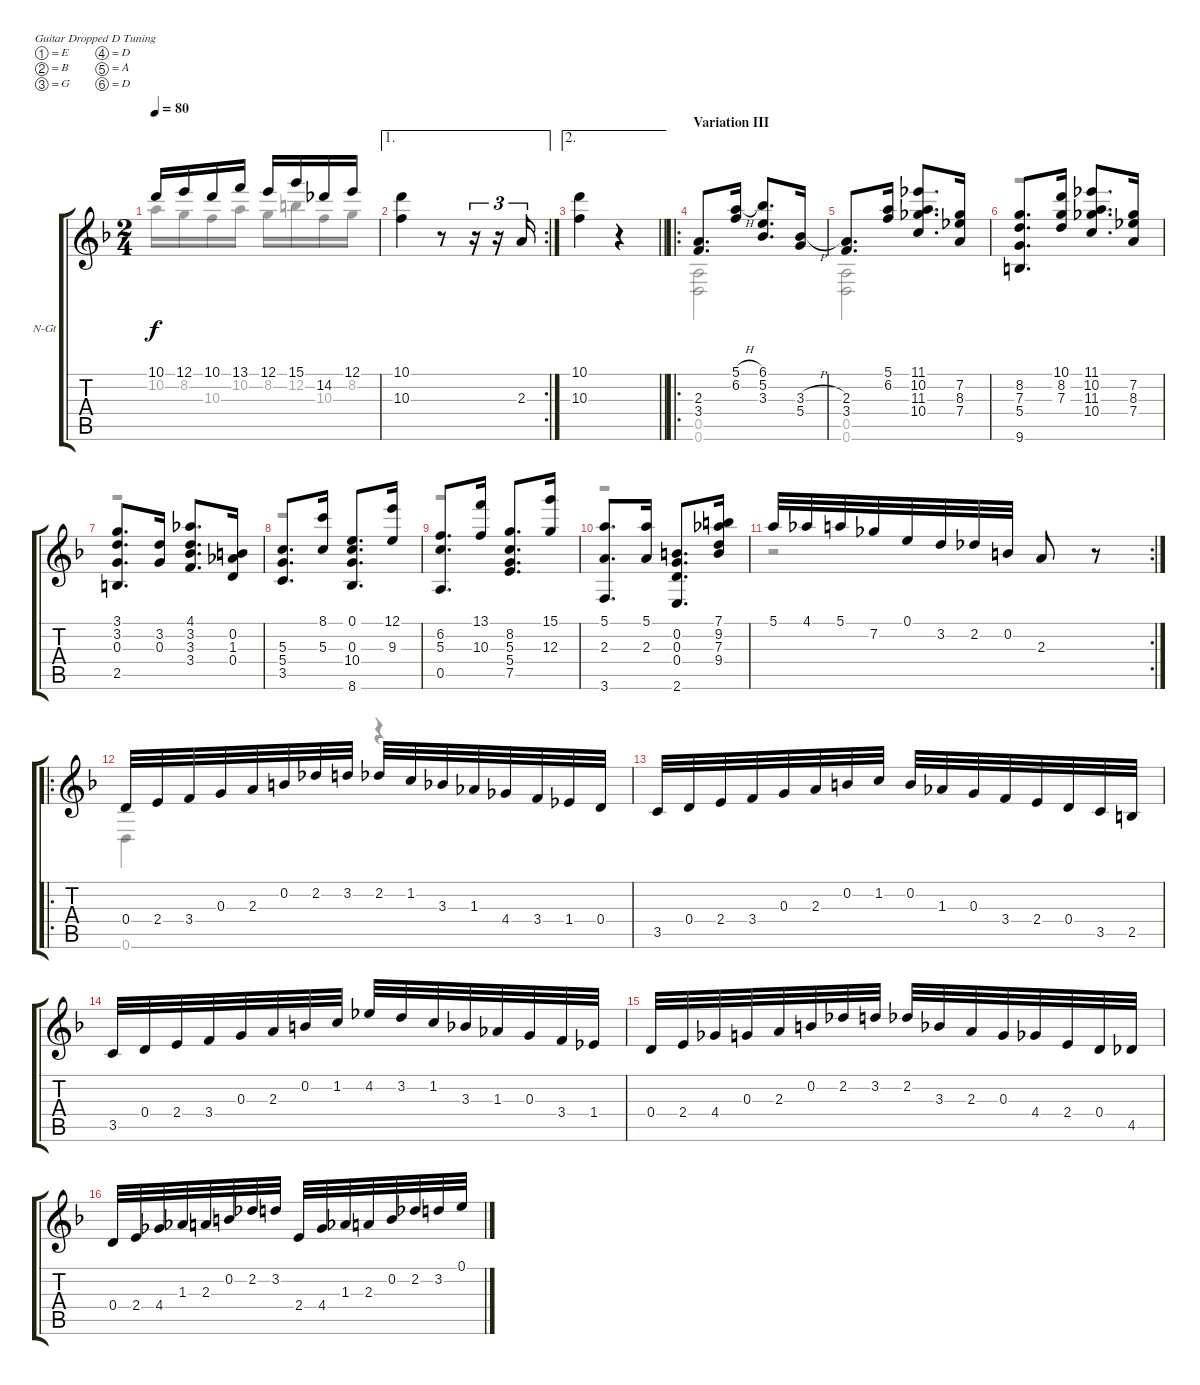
\bracketExtendMode groupsimilarinstruments
\firstSystemTrackNameOrientation horizontal
\otherSystemsTrackNameOrientation horizontal
\track ("Guitar 1" "N-Gt") {instrument acousticguitarnylon}
\staff {score tabs}
\tuning (E4 B3 G3 D3 A2 D2)
\voice
\ts (2 4)
\tempo 80
\clef g2
\ks f
10.1.16{dy f} 12.1.16 10.1.16 13.1.16 12.1.16 15.1.16 14.2.16 12.1.16 |
\ae 1
\rc 2
(10.1 10.3).4 r.8 r.16{tu (3 2)} r.16{tu (3 2)} 2.3.16{tu (3 2)} |
\ae 2
\barLineRight lightlight
(10.1 10.3).4 r.4 |
\ro
\section ("" "Variation III")
(2.3 3.4).8{d} (5.1{h} 6.2).16 (6.1 5.2 3.3).8{d} (3.3{h} 5.4).16 |
(2.3 3.4).8{d} (5.1 6.2).16 (11.1 10.2 11.3 10.4).8{d} (7.2 8.3 7.4).16 |
(8.2 7.3 5.4 9.6).8{d} (10.1 8.2 7.3).16 (11.1 10.2 11.3 10.4).8{d} (7.2 8.3 7.4).16 |
(3.1 3.2 0.3 2.5).8{d} (3.2 0.3).16 (4.1 3.2 3.3 3.4).8{d} (0.2 1.3 0.4).16 |
(5.3 5.4 3.5).8{d} (8.1 5.3).16 (0.1 0.3 10.4 8.6).8{d} (12.1 9.3).16 |
(6.2 5.3 0.5).8{d} (13.1 10.3).16 (8.2 5.3 5.4 7.5).8{d} (15.1 12.3).16 |
(5.1 2.3 3.6).8{d} (5.1 2.3).16 (0.2 0.3 0.4 2.6).8{d} (7.1 9.2 7.3 9.4).16 |
\rc 2
5.1.32 4.1.32 5.1.32 7.2.32 0.1.32 3.2.32 2.2.32 0.2.32 2.3.8 r.8 |
\ro
0.4.32 2.4.32 3.4.32 0.3.32 2.3.32 0.2.32 2.2.32 3.2.32 2.2.32 1.2.32 3.3.32 1.3.32 4.4.32 3.4.32 1.4.32 0.4.32 |
3.5.32 0.4.32 2.4.32 3.4.32 0.3.32 2.3.32 0.2.32 1.2.32 0.2.32 1.3.32 0.3.32 3.4.32 2.4.32 0.4.32 3.5.32 2.5.32 |
3.5.32 0.4.32 2.4.32 3.4.32 0.3.32 2.3.32 0.2.32 1.2.32 4.2.32 3.2.32 1.2.32 3.3.32 1.3.32 0.3.32 3.4.32 1.4.32 |
0.4.32 2.4.32 4.4.32 0.3.32 2.3.32 0.2.32 2.2.32 3.2.32 2.2.32 3.3.32 2.3.32 0.3.32 4.4.32 2.4.32 0.4.32 4.5.32 |
0.4.32 2.4.32 4.4.32 1.3.32 2.3.32 0.2.32 2.2.32 3.2.32 2.4.32 4.4.32 1.3.32 2.3.32 0.2.32 2.2.32 3.2.32 0.1.32
\voice
\clef g2
\ottava regular
\simile none
\ks f
10.2.16{dy f} 8.2.16 10.3.16 10.2.16 8.2.16 12.2.16 10.3.16 8.2.16 |
|
\barLineRight lightlight
|
(0.5 0.6).2 |
(0.5 0.6).2 |
r.2 |
r.2 |
r.2 |
r.2 |
r.2 |
r.2 |
0.6.4 r.4 |
|
|
|
